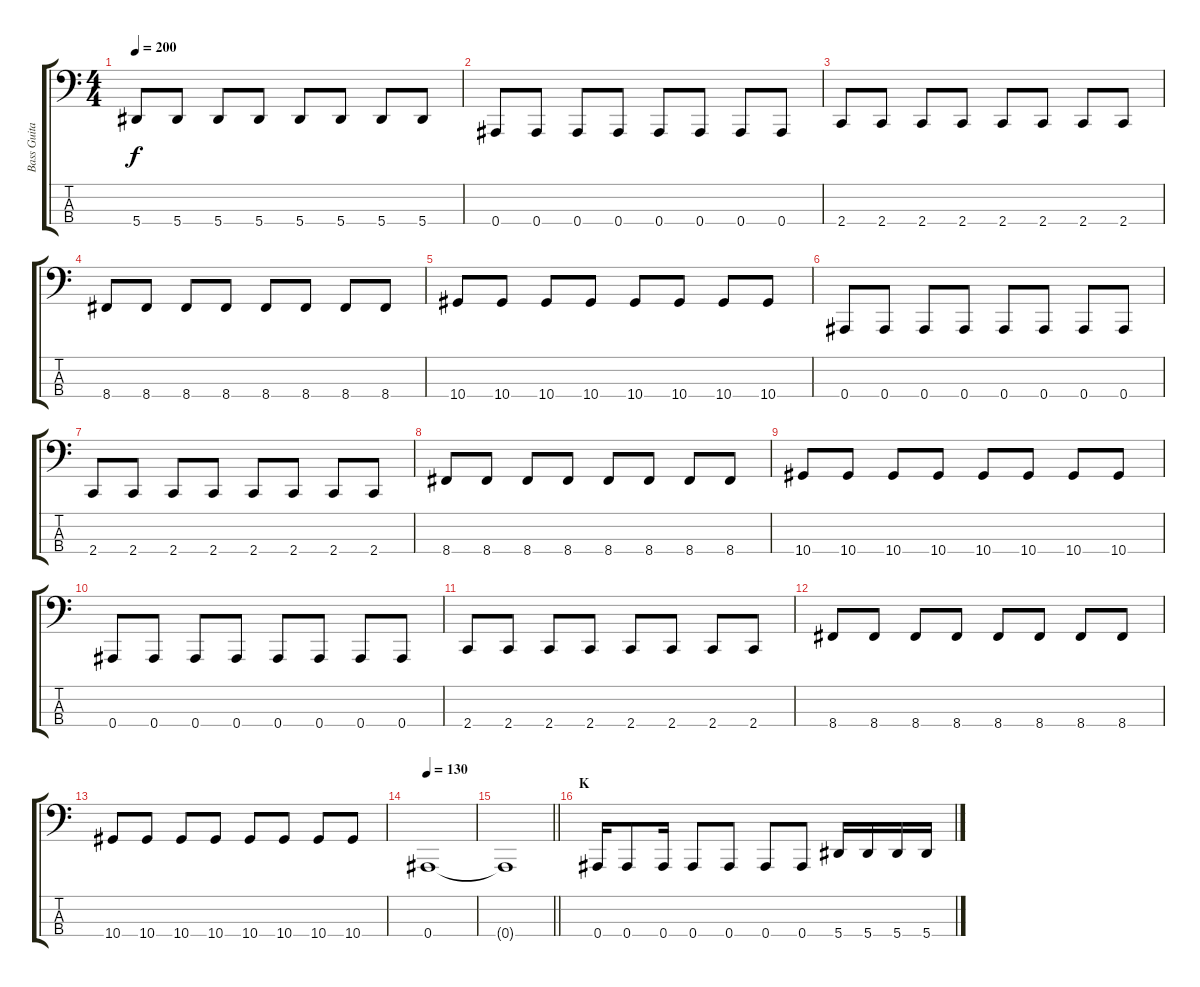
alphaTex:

\track ("Bass Guitar: John Kis Gyevi" "Bass Guita") {instrument electricbasspick}
\staff {score tabs}
\tuning (Eb2 Bb1 F1 Bb0) {hide}
\ts (4 4)
\tempo 200
\clef f4
\ks c
5.4.8{dy f} 5.4.8 5.4.8 5.4.8 5.4.8 5.4.8 5.4.8 5.4.8 |
0.4.8 0.4.8 0.4.8 0.4.8 0.4.8 0.4.8 0.4.8 0.4.8 |
2.4.8 2.4.8 2.4.8 2.4.8 2.4.8 2.4.8 2.4.8 2.4.8 |
8.4.8 8.4.8 8.4.8 8.4.8 8.4.8 8.4.8 8.4.8 8.4.8 |
10.4.8 10.4.8 10.4.8 10.4.8 10.4.8 10.4.8 10.4.8 10.4.8 |
0.4.8 0.4.8 0.4.8 0.4.8 0.4.8 0.4.8 0.4.8 0.4.8 |
2.4.8 2.4.8 2.4.8 2.4.8 2.4.8 2.4.8 2.4.8 2.4.8 |
8.4.8 8.4.8 8.4.8 8.4.8 8.4.8 8.4.8 8.4.8 8.4.8 |
10.4.8 10.4.8 10.4.8 10.4.8 10.4.8 10.4.8 10.4.8 10.4.8 |
0.4.8 0.4.8 0.4.8 0.4.8 0.4.8 0.4.8 0.4.8 0.4.8 |
2.4.8 2.4.8 2.4.8 2.4.8 2.4.8 2.4.8 2.4.8 2.4.8 |
8.4.8 8.4.8 8.4.8 8.4.8 8.4.8 8.4.8 8.4.8 8.4.8 |
10.4.8 10.4.8 10.4.8 10.4.8 10.4.8 10.4.8 10.4.8 10.4.8 |
\tempo 130
0.4.1 |
\barLineRight lightlight
0.4{t}.1 |
\section ("" "K")
0.4.16 0.4.8 0.4.16 0.4.8 0.4.8 0.4.8 0.4.8 5.4.16 5.4.16 5.4.16 5.4.16
